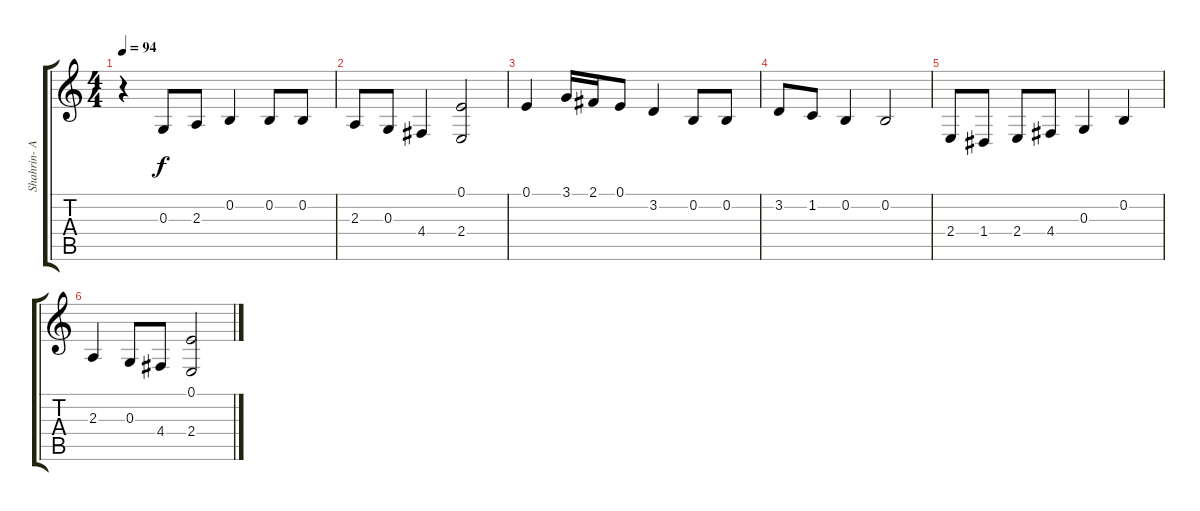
\track ("Shahrin- Akkordeon (voice)" "Shahrin- A") {instrument accordion}
\staff {score tabs}
\tuning (E4 B3 G3 D3 A2 E2) {hide}
\ts (4 4)
\tempo 94
\clef g2
\ks c
r.4{dy f} 0.3.8 2.3.8 0.2.4 0.2.8 0.2.8 |
2.3.8 0.3.8 4.4.4 (0.1 2.4).2 |
0.1.4 3.1.16 2.1.16 0.1.8 3.2.4 0.2.8 0.2.8 |
3.2.8 1.2.8 0.2.4 0.2.2 |
2.4.8 1.4.8 2.4.8 4.4.8 0.3.4 0.2.4 |
2.3.4 0.3.8 4.4.8 (0.1 2.4).2
